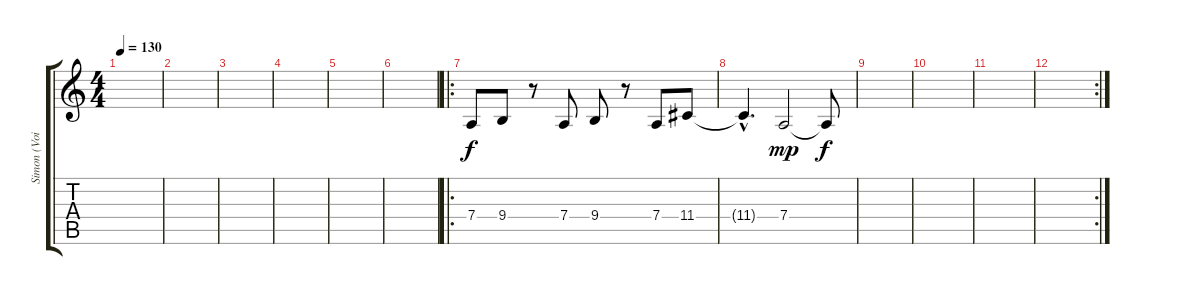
\track ("Simon (Voice)" "Simon (Voi") {instrument oboe}
\staff {score tabs}
\tuning (E4 B3 G3 D3 A2 E2) {hide}
\ts (4 4)
\tempo 130
\clef g2
\ks c
|
|
|
|
|
|
\ro
7.4.8 9.4.8 r.8 7.4.8 9.4.8 r.8 7.4.8 11.4.8 |
11.4{hac t}.4{d dy f} 7.4.2{dy mp} 7.4{t}.8{dy f} |
|
|
|
\rc 2
